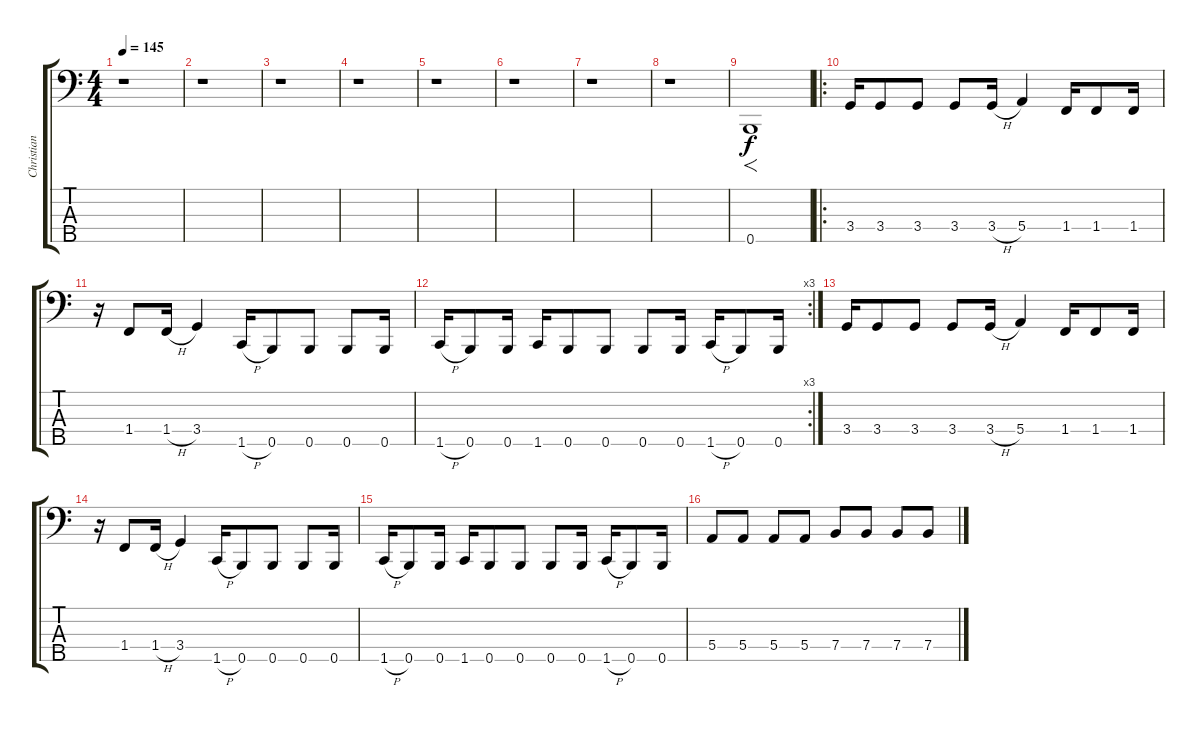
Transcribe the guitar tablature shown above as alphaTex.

\track ("Christian Olde Wolbers" "Christian ") {instrument electricbassfinger}
\staff {score tabs}
\tuning (G2 D2 A1 E1 B0) {hide}
\ts (4 4)
\tempo 145
\clef f4
\ks c
r.1{dy f} |
r.1 |
r.1 |
r.1 |
r.1 |
r.1 |
r.1 |
r.1 |
0.5.1{f} |
\ro
3.4.16 3.4.8 3.4.8 3.4.8 3.4{h}.16 5.4.4 1.4.16 1.4.8 1.4.16 |
r.16 1.4.8 1.4{h}.16 3.4.4 1.5{h}.16 0.5.8 0.5.8 0.5.8 0.5.16 |
\rc 3
1.5{h}.16 0.5.8 0.5.16 1.5.16 0.5.8 0.5.8 0.5.8 0.5.16 1.5{h}.16 0.5.8 0.5.16 |
3.4.16 3.4.8 3.4.8 3.4.8 3.4{h}.16 5.4.4 1.4.16 1.4.8 1.4.16 |
r.16 1.4.8 1.4{h}.16 3.4.4 1.5{h}.16 0.5.8 0.5.8 0.5.8 0.5.16 |
1.5{h}.16 0.5.8 0.5.16 1.5.16 0.5.8 0.5.8 0.5.8 0.5.16 1.5{h}.16 0.5.8 0.5.16 |
5.4.8 5.4.8 5.4.8 5.4.8 7.4.8 7.4.8 7.4.8 7.4.8
